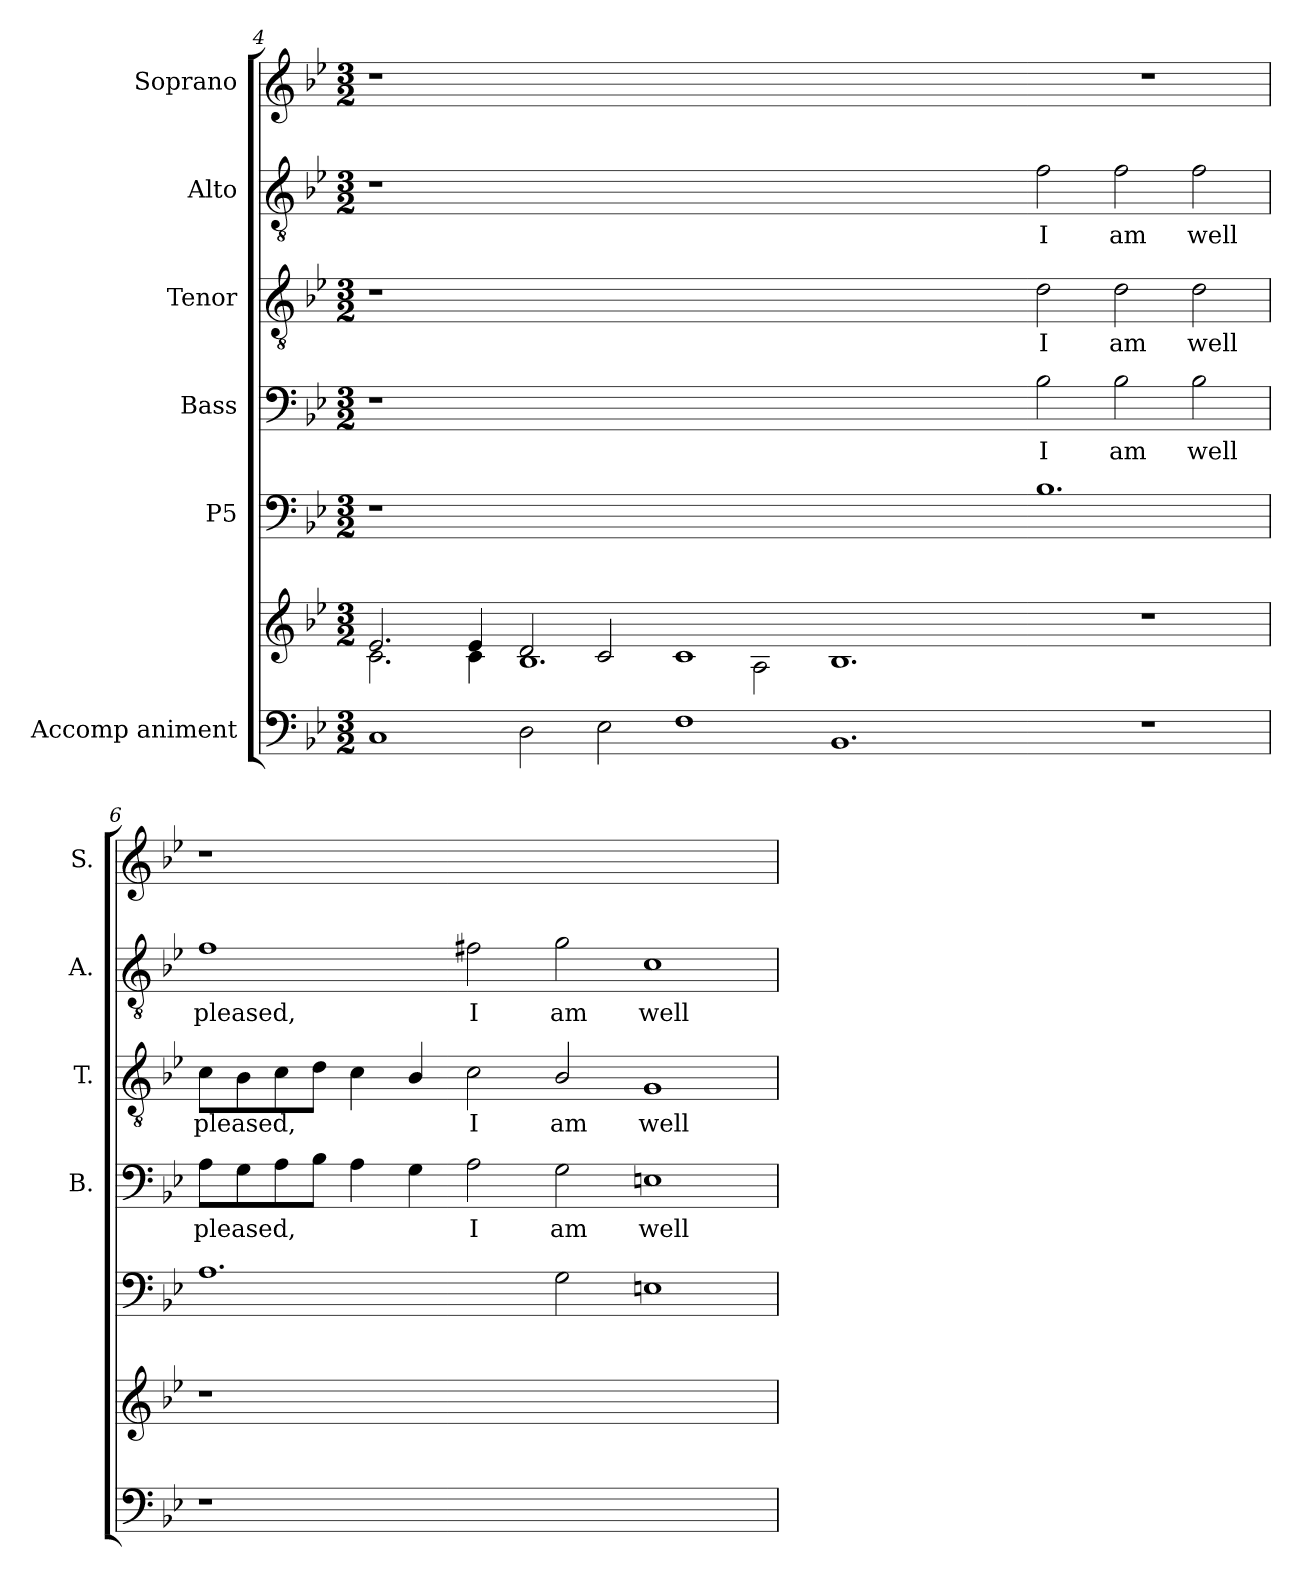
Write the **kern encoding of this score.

**kern	**kern	**kern	**kern	**text	**kern	**text	**kern	**text	**kern
*part6	*part6	*part5	*part4	*part4	*part3	*part3	*part2	*part2	*part1
*staff7	*staff6	*staff5	*staff4	*staff4	*staff3	*staff3	*staff2	*staff2	*staff1
*I"Accomp animent	*	*I"P5	*I"Bass	*	*I"Tenor	*	*I"Alto	*	*I"Soprano
*	*	*	*I'B.	*	*I'T.	*	*I'A.	*	*I'S.
*clefF4	*clefG2	*clefF4	*clefF4	*	*clefGv2	*	*clefGv2	*	*clefG2
*	*	*	*	*	*ITrd7c12	*	*ITrd7c12	*	*
*k[b-e-]	*k[b-e-]	*k[b-e-]	*k[b-e-]	*	*k[b-e-]	*	*k[b-e-]	*	*k[b-e-]
*B-:	*B-:	*B-:	*B-:	*	*B-:	*	*B-:	*	*B-:
*M3/2	*M3/2	*M3/2	*M3/2	*	*M3/2	*	*M3/2	*	*M3/2
=4	=4	=4	=4	=4	=4	=4	=4	=4	=4
*	*^	*	*	*	*	*	*	*	*
!	!	!	!LO:N:vis=1	!LO:N:vis=1	!	!LO:N:vis=1	!	!LO:N:vis=1	!	!LO:N:vis=1
1Ci	2.e-i/	2.ci\	1.r	1.r	.	1.r	.	1.r	.	1.r
.	4e-i/	4ci\	.	.	.	.	.	.	.	.
2Di\	2di/	1.B-i	.	.	.	.	.	.	.	.
2E-i\	2ci/	.	0.ryy	0.ryy	.	0.ryy	.	0.ryy	.	0.ryy
1Fi	1ci	.	.	.	.	.	.	.	.	.
.	.	2Ai\	.	.	.	.	.	.	.	.
1.BB-i	1ryy	1.B-i	.	.	.	.	.	.	.	.
.	2ryy	.	.	.	.	.	.	.	.	.
*	*v	*v	*	*	*	*	*	*	*	*
!!LO:LB:g=z
=5-	=5-	=5-	=5-	=5-	=5-	=5-	=5-	=5-	=5-
!LO:N:vis=1	!LO:N:vis=1	!	!	!	!	!	!	!	!
!	!	!	!	!LO:LY:b:color=#000000	!	!	!	!	!
!	!	!	!	!	!	!LO:LY:b:color=#000000	!	!	!
!	!	!	!	!	!	!	!	!LO:LY:b:color=#000000	!LO:N:vis=1
1.r	1.r	1.B-i	2B-i\	I	2Di\	I	2Fi\	I	1.r
!	!	!	!	!LO:LY:b:color=#000000	!	!	!	!	!
!	!	!	!	!	!	!LO:LY:b:color=#000000	!	!	!
!	!	!	!	!	!	!	!	!LO:LY:b:color=#000000	!
.	.	.	2B-i\	am	2Di\	am	2Fi\	am	.
!	!	!	!	!LO:LY:b:color=#000000	!	!	!	!	!
!	!	!	!	!	!	!LO:LY:b:color=#000000	!	!	!
!	!	!	!	!	!	!	!	!LO:LY:b:color=#000000	!
.	.	.	2B-i\	well	2Di\	well	2Fi\	well	.
=6	=6	=6	=6	=6	=6	=6	=6	=6	=6
!LO:N:vis=1	!LO:N:vis=1	!	!	!	!	!	!	!	!
!	!	!	!	!LO:LY:b:color=#000000	!	!	!	!	!
!	!	!	!	!	!	!LO:LY:b:color=#000000	!	!	!
!	!	!	!	!	!	!	!	!LO:LY:b:color=#000000	!LO:N:vis=1
0.r	0.r	1.Ai	8Ai\L	pleased,	8Ci\L	pleased,	1Fi	pleased,	1.r
.	.	.	8Gi\	.	8BB-i\	.	.	.	.
.	.	.	8Ai\	.	8Ci\	.	.	.	.
.	.	.	8B-i\J	.	8Di\J	.	.	.	.
.	.	.	4Ai\	.	4Ci\	.	.	.	.
.	.	.	4Gi\	.	4BB-i/	.	.	.	.
!	!	!	!	!LO:LY:b:color=#000000	!	!	!	!	!
!	!	!	!	!	!	!LO:LY:b:color=#000000	!	!	!
!	!	!	!	!	!	!	!	!LO:LY:b:color=#000000	!
.	.	.	2Ai\	I	2Ci\	I	2F#Xi\	I	.
!	!	!	!	!LO:LY:b:color=#000000	!	!	!	!	!
!	!	!	!	!	!	!LO:LY:b:color=#000000	!	!	!
!	!	!	!	!	!	!	!	!LO:LY:b:color=#000000	!
.	.	2Gi\	2Gi\	am	2BB-i/	am	2Gi\	am	1.ryy
!	!	!	!	!LO:LY:b:color=#000000	!	!	!	!	!
!	!	!	!	!	!	!LO:LY:b:color=#000000	!	!	!
!	!	!	!	!	!	!	!	!LO:LY:b:color=#000000	!
.	.	1Eni	1Eni	well	1GGi	well	1Ci	well	.
=	=	=	=	=	=	=	=	=	=
*-	*-	*-	*-	*-	*-	*-	*-	*-	*-
